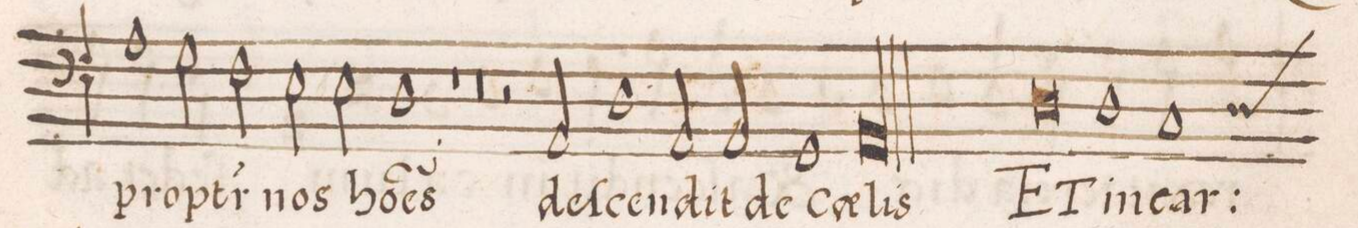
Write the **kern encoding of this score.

**kern	**text
*I"BASSVS	*
*clefF4	*
*k[]	*
*met(C|)	*
*M2/1	*
1A\	prop-
=43-	=43-
2G\	-t(e)r
2F\	nos
2E\	ho-
2E\	-(mi-
=44-	=44-
1D\	-n)es
1r	.
=45-	=45-
0r	.
=46-	=46-
2r	.
2AA/	de-
1D\	-ſcen-
=47-	=47-
2AA/	-dit
2AA/	de
1GG/	cae-
=48-	=48-
0AAl/	-lis
=49||	=49||
0D\	ET
=50-	=50-
1D\	in-
*custos:D	*
1C/	-car-
=51-	=51-
*-	*-
